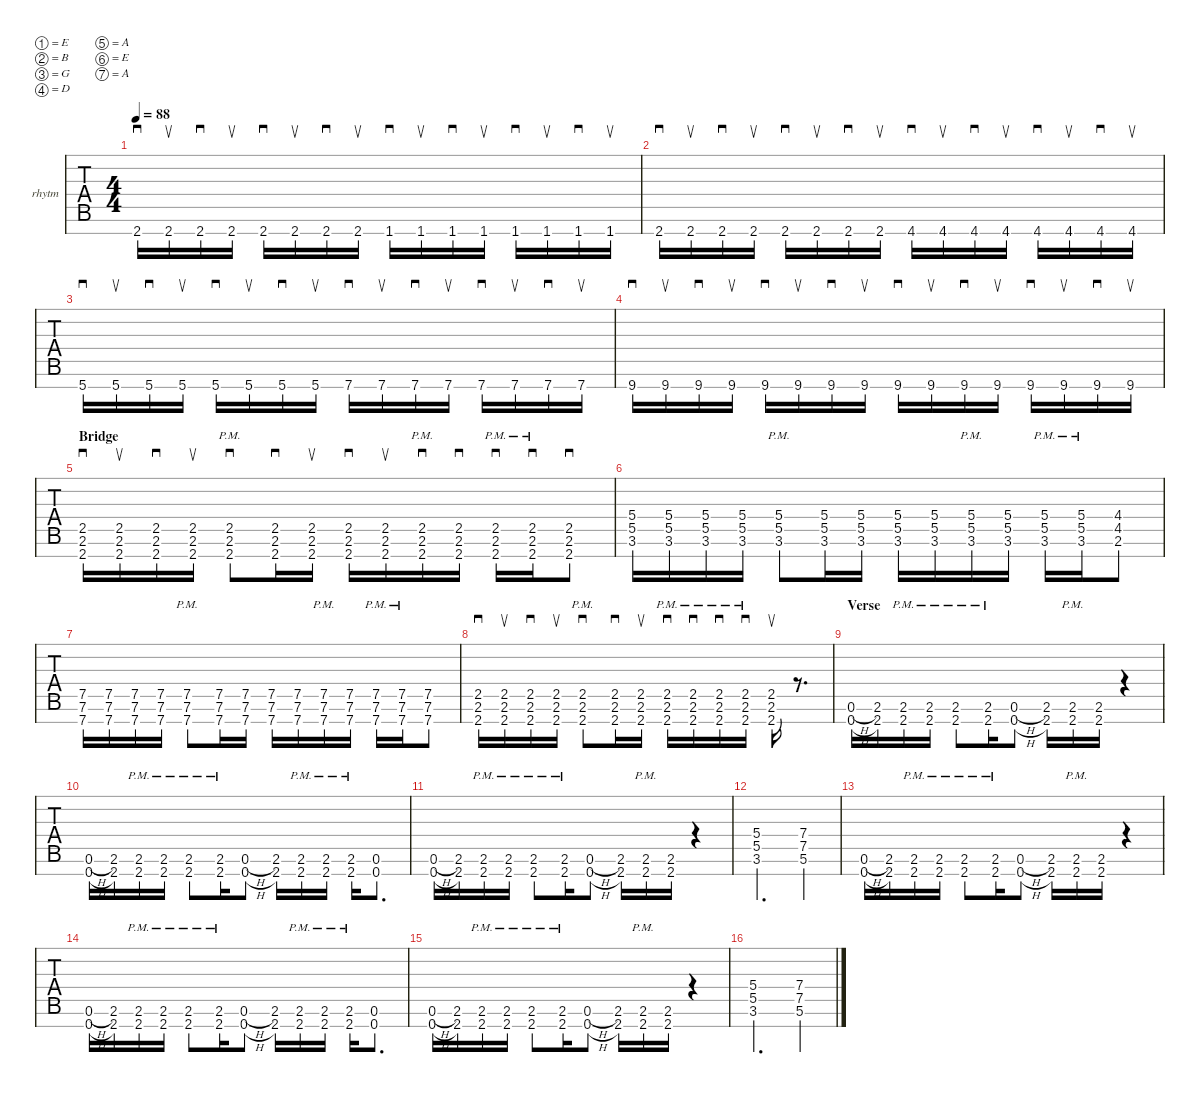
\defaultSystemsLayout 4
\hideDynamics
\bracketExtendMode nobrackets
\firstSystemTrackNameOrientation horizontal
\otherSystemsTrackNameOrientation horizontal
\track ("Rhytm Guitar" "rhytm") {defaultSystemsLayout 2 solo instrument distortionguitar}
\staff {tabs}
\tuning (E4 B3 G3 D3 A2 E2 A1)
\ts (4 4)
\tempo 88
\clef g2
\scale
1.05412
\ks bminor
2.7{acc forcenatural}.16{sd dy mf beam Up} 2.7{acc forcenatural}.16{su beam Up} 2.7{acc forcenatural}.16{sd beam Up} 2.7{acc forcenatural}.16{su beam Up} 2.7{acc forcenatural}.16{sd beam Up} 2.7{acc forcenatural}.16{su beam Up} 2.7{acc forcenatural}.16{sd beam Up} 2.7{acc forcenatural}.16{su beam Up} 1.7{acc #}.16{sd beam Up} 1.7{acc #}.16{su beam Up} 1.7{acc #}.16{sd beam Up} 1.7{acc #}.16{su beam Up} 1.7{acc #}.16{sd beam Up} 1.7{acc #}.16{su beam Up} 1.7{acc #}.16{sd beam Up} 1.7{acc #}.16{su beam Up} |
\scale
0.945884 2.7{acc forcenatural}.16{sd beam Up} 2.7{acc forcenatural}.16{su beam Up} 2.7{acc forcenatural}.16{sd beam Up} 2.7{acc forcenatural}.16{su beam Up} 2.7{acc forcenatural}.16{sd beam Up} 2.7{acc forcenatural}.16{su beam Up} 2.7{acc forcenatural}.16{sd beam Up} 2.7{acc forcenatural}.16{su beam Up} 4.7{acc #}.16{sd beam Up} 4.7{acc #}.16{su beam Up} 4.7{acc #}.16{sd beam Up} 4.7{acc #}.16{su beam Up} 4.7{acc #}.16{sd beam Up} 4.7{acc #}.16{su beam Up} 4.7{acc #}.16{sd beam Up} 4.7{acc #}.16{su beam Up} |
\scale
1.04969 5.7{acc forcenatural}.16{sd beam Up} 5.7{acc forcenatural}.16{su beam Up} 5.7{acc forcenatural}.16{sd beam Up} 5.7{acc forcenatural}.16{su beam Up} 5.7{acc forcenatural}.16{sd beam Up} 5.7{acc forcenatural}.16{su beam Up} 5.7{acc forcenatural}.16{sd beam Up} 5.7{acc forcenatural}.16{su beam Up} 7.7{acc forcenatural}.16{sd beam Up} 7.7{acc forcenatural}.16{su beam Up} 7.7{acc forcenatural}.16{sd beam Up} 7.7{acc forcenatural}.16{su beam Up} 7.7{acc forcenatural}.16{sd beam Up} 7.7{acc forcenatural}.16{su beam Up} 7.7{acc forcenatural}.16{sd beam Up} 7.7{acc forcenatural}.16{su beam Up} |
\scale
0.950305 9.7{acc #}.16{sd beam Up} 9.7{acc #}.16{su beam Up} 9.7{acc #}.16{sd beam Up} 9.7{acc #}.16{su beam Up} 9.7{acc #}.16{sd beam Up} 9.7{acc #}.16{su beam Up} 9.7{acc #}.16{sd beam Up} 9.7{acc #}.16{su beam Up} 9.7{acc #}.16{sd beam Up} 9.7{acc #}.16{su beam Up} 9.7{acc #}.16{sd beam Up} 9.7{acc #}.16{su beam Up} 9.7{acc #}.16{sd beam Up} 9.7{acc #}.16{su beam Up} 9.7{acc #}.16{sd beam Up} 9.7{acc #}.16{su beam Up} |
\section ("" "Bridge")
\scale
1.05412 (2.7{acc forcenatural} 2.6{acc #} 2.5{acc forcenatural}).16{sd beam Up} (2.7{acc forcenatural} 2.6{acc #} 2.5{acc forcenatural}).16{su beam Up} (2.7{acc forcenatural} 2.6{acc #} 2.5{acc forcenatural}).16{sd beam Up} (2.7{acc forcenatural} 2.6{acc #} 2.5{acc forcenatural}).16{su beam Up} (2.7{pm acc forcenatural} 2.6{pm acc #} 2.5{pm acc forcenatural}).8{sd beam Up} (2.7{acc forcenatural} 2.6{acc #} 2.5{acc forcenatural}).16{sd beam Up} (2.7{acc forcenatural} 2.6{acc #} 2.5{acc forcenatural}).16{su beam Up} (2.7{acc forcenatural} 2.6{acc #} 2.5{acc forcenatural}).16{sd beam Up} (2.7{acc forcenatural} 2.6{acc #} 2.5{acc forcenatural}).16{su beam Up} (2.7{pm acc forcenatural} 2.6{pm acc #} 2.5{pm acc forcenatural}).16{sd beam Up} (2.7{acc forcenatural} 2.6{acc #} 2.5{acc forcenatural}).16{sd beam Up} (2.7{pm acc forcenatural} 2.6{pm acc #} 2.5{pm acc forcenatural}).16{sd beam Up} (2.5{pm acc forcenatural} 2.6{pm acc #} 2.7{pm acc forcenatural}).16{sd beam Up} (2.7{acc forcenatural} 2.6{acc #} 2.5{acc forcenatural}).8{sd beam Up} |
\scale
0.945884 (3.6{acc forcenatural} 5.5{acc forcenatural} 5.4{acc forcenatural}).16{beam Up} (3.6{acc forcenatural} 5.5{acc forcenatural} 5.4{acc forcenatural}).16{beam Up} (3.6{acc forcenatural} 5.5{acc forcenatural} 5.4{acc forcenatural}).16{beam Up} (3.6{acc forcenatural} 5.5{acc forcenatural} 5.4{acc forcenatural}).16{beam Up} (3.6{pm acc forcenatural} 5.5{pm acc forcenatural} 5.4{pm acc forcenatural}).8{beam Up} (3.6{acc forcenatural} 5.5{acc forcenatural} 5.4{acc forcenatural}).16{beam Up} (3.6{acc forcenatural} 5.5{acc forcenatural} 5.4{acc forcenatural}).16{beam Up} (3.6{acc forcenatural} 5.5{acc forcenatural} 5.4{acc forcenatural}).16{beam Up} (3.6{acc forcenatural} 5.5{acc forcenatural} 5.4{acc forcenatural}).16{beam Up} (3.6{pm acc forcenatural} 5.5{pm acc forcenatural} 5.4{pm acc forcenatural}).16{beam Up} (3.6{acc forcenatural} 5.5{acc forcenatural} 5.4{acc forcenatural}).16{beam Up} (3.6{pm acc forcenatural} 5.5{pm acc forcenatural} 5.4{pm acc forcenatural}).16{beam Up} (3.6{pm acc forcenatural} 5.5{pm acc forcenatural} 5.4{pm acc forcenatural}).16{beam Up} (2.6{acc #} 4.5{acc #} 4.4{acc #}).8{beam Up} |
\scale
1.04969 (7.7{acc forcenatural} 7.6{acc forcenatural} 7.5{acc forcenatural}).16{beam Up} (7.7{acc forcenatural} 7.6{acc forcenatural} 7.5{acc forcenatural}).16{beam Up} (7.7{acc forcenatural} 7.6{acc forcenatural} 7.5{acc forcenatural}).16{beam Up} (7.7{acc forcenatural} 7.6{acc forcenatural} 7.5{acc forcenatural}).16{beam Up} (7.7{pm acc forcenatural} 7.6{pm acc forcenatural} 7.5{pm acc forcenatural}).8{beam Up} (7.7{acc forcenatural} 7.6{acc forcenatural} 7.5{acc forcenatural}).16{beam Up} (7.7{acc forcenatural} 7.6{acc forcenatural} 7.5{acc forcenatural}).16{beam Up} (7.7{acc forcenatural} 7.6{acc forcenatural} 7.5{acc forcenatural}).16{beam Up} (7.7{acc forcenatural} 7.6{acc forcenatural} 7.5{acc forcenatural}).16{beam Up} (7.7{pm acc forcenatural} 7.6{pm acc forcenatural} 7.5{pm acc forcenatural}).16{beam Up} (7.7{acc forcenatural} 7.6{acc forcenatural} 7.5{acc forcenatural}).16{beam Up} (7.7{pm acc forcenatural} 7.6{pm acc forcenatural} 7.5{pm acc forcenatural}).16{beam Up} (7.7{pm acc forcenatural} 7.6{pm acc forcenatural} 7.5{pm acc forcenatural}).16{beam Up} (7.7{acc forcenatural} 7.6{acc forcenatural} 7.5{acc forcenatural}).8{beam Up} |
\scale
0.950305 (2.7{acc forcenatural} 2.6{acc #} 2.5{acc forcenatural}).16{sd beam Up} (2.7{acc forcenatural} 2.6{acc #} 2.5{acc forcenatural}).16{su beam Up} (2.7{acc forcenatural} 2.6{acc #} 2.5{acc forcenatural}).16{sd beam Up} (2.7{acc forcenatural} 2.6{acc #} 2.5{acc forcenatural}).16{su beam Up} (2.7{pm acc forcenatural} 2.6{pm acc #} 2.5{pm acc forcenatural}).8{sd beam Up} (2.7{acc forcenatural} 2.6{acc #} 2.5{acc forcenatural}).16{sd beam Up} (2.7{acc forcenatural} 2.6{acc #} 2.5{acc forcenatural}).16{su beam Up} (2.7{pm acc forcenatural} 2.6{pm acc #} 2.5{pm acc forcenatural}).16{sd beam Up} (2.7{pm acc forcenatural} 2.6{pm acc #} 2.5{pm acc forcenatural}).16{sd beam Up} (2.7{pm acc forcenatural} 2.6{pm acc #} 2.5{pm acc forcenatural}).16{sd beam Up} (2.7{pm acc forcenatural} 2.6{pm acc #} 2.5{pm acc forcenatural}).16{sd beam Up} (2.7{acc forcenatural} 2.6{acc #} 2.5{acc forcenatural}).16{su beam Up} r.8{d beam Up} |
\section ("" "Verse")
\scale
1.05412 (0.7{h acc forcenatural} 0.6{h acc forcenatural}).16{beam Up} (2.7{acc forcenatural} 2.6{acc #}).16{beam Up} (2.7{pm acc forcenatural} 2.6{pm acc #}).16{beam Up} (2.7{pm acc forcenatural} 2.6{pm acc #}).16{beam Up} (2.7{pm acc forcenatural} 2.6{pm acc #}).8{beam Up} (2.7{pm acc forcenatural} 2.6{pm acc #}).16{beam Up} (0.7{h acc forcenatural} 0.6{h acc forcenatural}).8{beam Up} (2.7{acc forcenatural} 2.6{acc #}).16{beam Up} (2.7{pm acc forcenatural} 2.6{pm acc #}).16{beam Up} (2.7{acc forcenatural} 2.6{acc #}).16{beam Up} r.4{beam Up} |
\scale
0.945884 (0.7{h acc forcenatural} 0.6{h acc forcenatural}).16{beam Up} (2.7{acc forcenatural} 2.6{acc #}).16{beam Up} (2.7{pm acc forcenatural} 2.6{pm acc #}).16{beam Up} (2.7{pm acc forcenatural} 2.6{pm acc #}).16{beam Up} (2.7{pm acc forcenatural} 2.6{pm acc #}).8{beam Up} (2.7{pm acc forcenatural} 2.6{pm acc #}).16{beam Up} (0.7{h acc forcenatural} 0.6{h acc forcenatural}).8{beam Up} (2.7{acc forcenatural} 2.6{acc #}).16{beam Up} (2.7{pm acc forcenatural} 2.6{pm acc #}).16{beam Up} (2.7{pm acc forcenatural} 2.6{pm acc #}).16{beam Up} (2.7{pm acc forcenatural} 2.6{pm acc #}).16{beam Up} (0.7{acc forcenatural} 0.6{acc forcenatural}).8{d beam Up} |
\scale
1.05412 (0.7{h acc forcenatural} 0.6{h acc forcenatural}).16{beam Up} (2.7{acc forcenatural} 2.6{acc #}).16{beam Up} (2.7{pm acc forcenatural} 2.6{pm acc #}).16{beam Up} (2.7{pm acc forcenatural} 2.6{pm acc #}).16{beam Up} (2.7{pm acc forcenatural} 2.6{pm acc #}).8{beam Up} (2.7{pm acc forcenatural} 2.6{pm acc #}).16{beam Up} (0.7{h acc forcenatural} 0.6{h acc forcenatural}).8{beam Up} (2.7{acc forcenatural} 2.6{acc #}).16{beam Up} (2.7{pm acc forcenatural} 2.6{pm acc #}).16{beam Up} (2.7{acc forcenatural} 2.6{acc #}).16{beam Up} r.4{beam Up} |
\scale
0.945884 (3.6{acc forcenatural} 5.5{acc forcenatural} 5.4{acc forcenatural}).2{d beam Up} (5.6{acc forcenatural} 7.5{acc forcenatural} 7.4{acc forcenatural}).4{beam Up} |
\scale
1.05412 (0.7{h acc forcenatural} 0.6{h acc forcenatural}).16{beam Up} (2.7{acc forcenatural} 2.6{acc #}).16{beam Up} (2.7{pm acc forcenatural} 2.6{pm acc #}).16{beam Up} (2.7{pm acc forcenatural} 2.6{pm acc #}).16{beam Up} (2.7{pm acc forcenatural} 2.6{pm acc #}).8{beam Up} (2.7{pm acc forcenatural} 2.6{pm acc #}).16{beam Up} (0.7{h acc forcenatural} 0.6{h acc forcenatural}).8{beam Up} (2.7{acc forcenatural} 2.6{acc #}).16{beam Up} (2.7{pm acc forcenatural} 2.6{pm acc #}).16{beam Up} (2.7{acc forcenatural} 2.6{acc #}).16{beam Up} r.4{beam Up} |
\scale
0.945884 (0.7{h acc forcenatural} 0.6{h acc forcenatural}).16{beam Up} (2.7{acc forcenatural} 2.6{acc #}).16{beam Up} (2.7{pm acc forcenatural} 2.6{pm acc #}).16{beam Up} (2.7{pm acc forcenatural} 2.6{pm acc #}).16{beam Up} (2.7{pm acc forcenatural} 2.6{pm acc #}).8{beam Up} (2.7{pm acc forcenatural} 2.6{pm acc #}).16{beam Up} (0.7{h acc forcenatural} 0.6{h acc forcenatural}).8{beam Up} (2.7{acc forcenatural} 2.6{acc #}).16{beam Up} (2.7{pm acc forcenatural} 2.6{pm acc #}).16{beam Up} (2.7{pm acc forcenatural} 2.6{pm acc #}).16{beam Up} (2.7{pm acc forcenatural} 2.6{pm acc #}).16{beam Up} (0.7{acc forcenatural} 0.6{acc forcenatural}).8{d beam Up} |
\scale
1.04969 (0.7{h acc forcenatural} 0.6{h acc forcenatural}).16{beam Up} (2.7{acc forcenatural} 2.6{acc #}).16{beam Up} (2.7{pm acc forcenatural} 2.6{pm acc #}).16{beam Up} (2.7{pm acc forcenatural} 2.6{pm acc #}).16{beam Up} (2.7{pm acc forcenatural} 2.6{pm acc #}).8{beam Up} (2.7{pm acc forcenatural} 2.6{pm acc #}).16{beam Up} (0.7{h acc forcenatural} 0.6{h acc forcenatural}).8{beam Up} (2.7{acc forcenatural} 2.6{acc #}).16{beam Up} (2.7{pm acc forcenatural} 2.6{pm acc #}).16{beam Up} (2.7{acc forcenatural} 2.6{acc #}).16{beam Up} r.4{beam Up} |
\scale
0.950305 (3.6{acc forcenatural} 5.5{acc forcenatural} 5.4{acc forcenatural}).2{d beam Up} (5.6{acc forcenatural} 7.5{acc forcenatural} 7.4{acc forcenatural}).4{beam Up}
